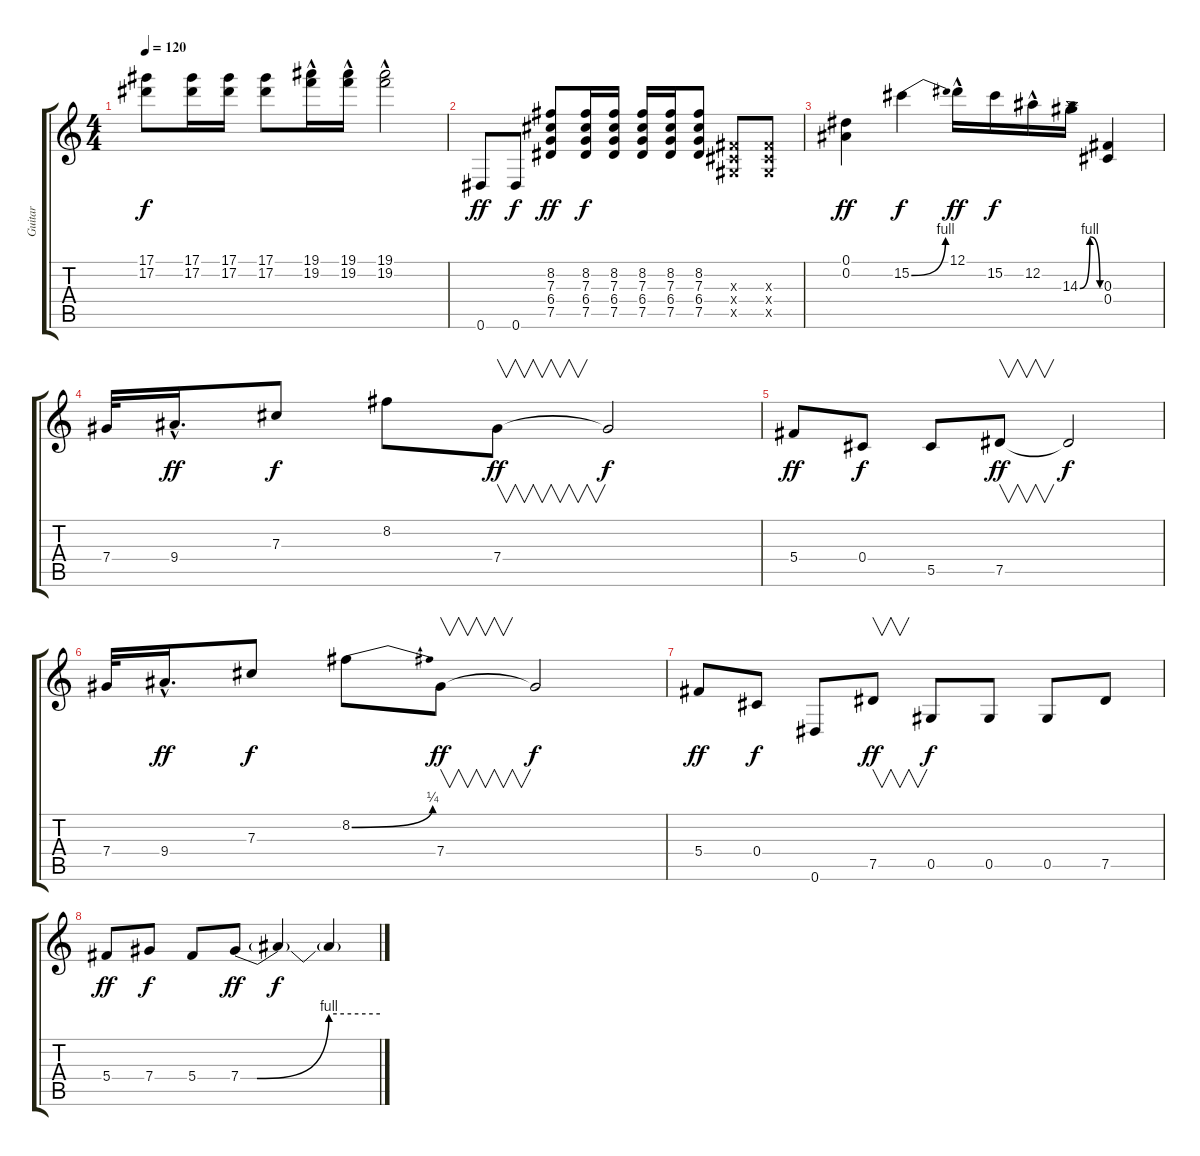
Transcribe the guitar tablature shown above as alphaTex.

\track ("Guitar" "Guitar") {instrument overdrivenguitar}
\staff {score tabs}
\tuning (Eb4 Bb3 Gb3 Db3 Ab2 Eb2) {hide}
\ts (4 4)
\tempo 120
\clef g2
\ks c
(17.1 17.2).8{dy f} (17.1 17.2).16 (17.1 17.2).16 (17.1 17.2).8 (19.1{hac} 19.2).16 (19.1 19.2{hac}).16 (19.1{hac} 19.2).2 |
0.6.8{dy ff} 0.6.8{dy f} (8.2 7.3 6.4 7.5).8{dy ff} (8.2 7.3 6.4 7.5).16{dy f} (8.2 7.3 6.4 7.5).16 (8.2 7.3 6.4 7.5).16 (8.2 7.3 6.4 7.5).16 (8.2 7.3 6.4 7.5).8 (0.3{x} 0.4{x} 0.5{x}).8 (0.3{x} 0.4{x} 0.5{x}).8 |
(0.1 0.2).4{dy ff} 15.2{be (bend 0 0 60 4)}.4{dy f} 12.1{hac}.16{dy ff} 15.2.16{dy f} 12.2{hac}.16 14.3{be (bendrelease 0 0 15 4 30 4 60 0)}.16 (0.3 0.4).4 |
7.4.32 9.4{hac}.16{d dy ff} 7.3.8{dy f} 8.2.8 7.4.8{v dy ff} 7.4{t}.2{dy f} |
5.4.8{dy ff} 0.4.8{dy f} 5.5.8 7.5.8{v dy ff} 7.5{t}.2{dy f} |
7.4.32 9.4{hac}.16{d dy ff} 7.3.8{dy f} 8.2{be (bend 0 0 60 1)}.8 7.4.8{v dy ff} 7.4{t}.2{dy f} |
5.4.8{dy ff} 0.4.8{dy f} 0.6.8 7.5.8{v dy ff} 0.5.8{dy f} 0.5.8 0.5.8 7.5.8 |
5.4.8{dy ff} 7.4.8{dy f} 5.4.8 7.4{be (custom 0 0 7 0 38 4 60 4)}.8{dy ff} 7.4{t}.4{dy f} 7.4{t}.4
